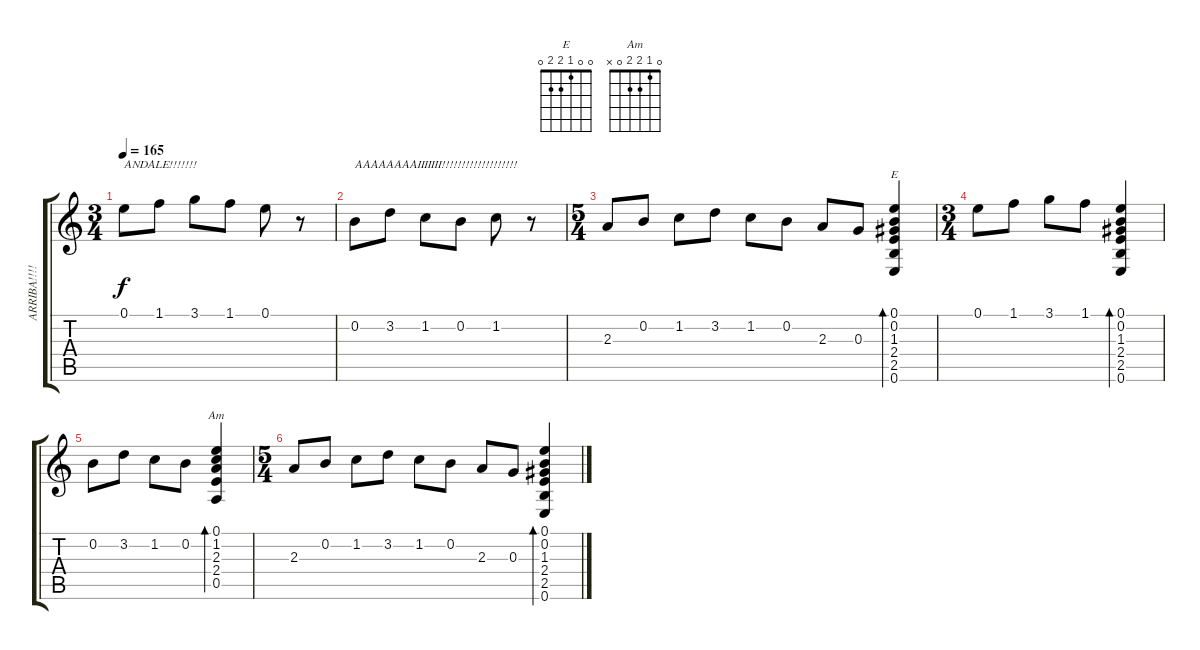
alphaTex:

\track ("ARRIBA!!!!!!!!!!" "ARRIBA!!!!") {instrument acousticguitarsteel}
\staff {score tabs}
\tuning (E4 B3 G3 D3 A2 E2) {hide}
\chord ("E" 0 0 1 2 2 0)
\chord ("Am" 0 1 2 2 0 x)
\ts (3 4)
\tempo 165
\clef g2
\ks c
0.1.8{txt "ANDALE!!!!!!!" dy f instrument acousticguitarsteel} 1.1.8 3.1.8 1.1.8 0.1.8 r.8 |
0.2.8{txt "AAAAAAAAIIIIIII!!!!!!!!!!!!!!!!!!!"} 3.2.8 1.2.8 0.2.8 1.2.8 r.8 |
\ts (5 4)
2.3.8 0.2.8 1.2.8 3.2.8 1.2.8 0.2.8 2.3.8 0.3.8 (0.1 0.2 1.3 2.4 2.5 0.6).4{bd 60 ch "E"} |
\ts (3 4)
0.1.8 1.1.8 3.1.8 1.1.8 (0.1 0.2 1.3 2.4 2.5 0.6).4{bd 60} |
0.2.8 3.2.8 1.2.8 0.2.8 (0.1 1.2 2.3 2.4 0.5).4{bd 60 ch "Am"} |
\ts (5 4)
2.3.8 0.2.8 1.2.8 3.2.8 1.2.8 0.2.8 2.3.8 0.3.8 (0.1 0.2 1.3 2.4 2.5 0.6).4{bd 60}
